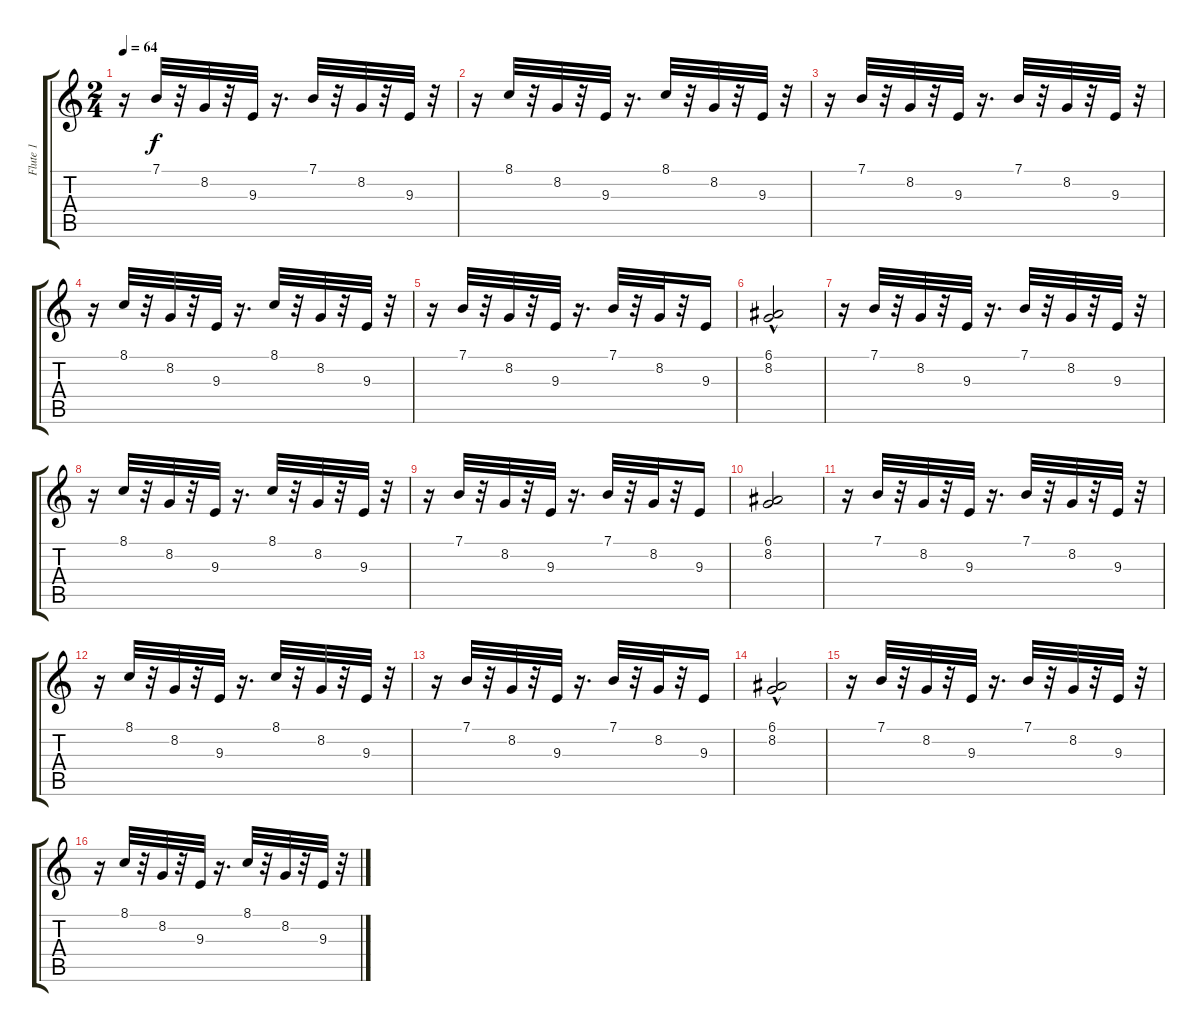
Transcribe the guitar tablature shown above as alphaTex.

\track ("Flute 1" "Flute 1") {instrument flute}
\staff {score tabs}
\tuning (E4 B3 G3 D3 A2 E2) {hide}
\ts (2 4)
\tempo 64
\clef g2
\ks c
r.16{dy f} 7.1.32 r.32 8.2.32 r.32 9.3.32 r.16{d} 7.1.32 r.32 8.2.32 r.32 9.3.32 r.32 |
r.16 8.1.32 r.32 8.2.32 r.32 9.3.32 r.16{d} 8.1.32 r.32 8.2.32 r.32 9.3.32 r.32 |
r.16 7.1.32 r.32 8.2.32 r.32 9.3.32 r.16{d} 7.1.32 r.32 8.2.32 r.32 9.3.32 r.32 |
r.16 8.1.32 r.32 8.2.32 r.32 9.3.32 r.16{d} 8.1.32 r.32 8.2.32 r.32 9.3.32 r.32 |
r.16 7.1.32 r.32 8.2.32 r.32 9.3.32 r.16{d} 7.1.32 r.32 8.2.32 r.32 9.3.16 |
(6.1 8.2{hac}).2 |
r.16 7.1.32 r.32 8.2.32 r.32 9.3.32 r.16{d} 7.1.32 r.32 8.2.32 r.32 9.3.32 r.32 |
r.16 8.1.32 r.32 8.2.32 r.32 9.3.32 r.16{d} 8.1.32 r.32 8.2.32 r.32 9.3.32 r.32 |
r.16 7.1.32 r.32 8.2.32 r.32 9.3.32 r.16{d} 7.1.32 r.32 8.2.32 r.32 9.3.16 |
(6.1 8.2).2 |
r.16 7.1.32 r.32 8.2.32 r.32 9.3.32 r.16{d} 7.1.32 r.32 8.2.32 r.32 9.3.32 r.32 |
r.16 8.1.32 r.32 8.2.32 r.32 9.3.32 r.16{d} 8.1.32 r.32 8.2.32 r.32 9.3.32 r.32 |
r.16 7.1.32 r.32 8.2.32 r.32 9.3.32 r.16{d} 7.1.32 r.32 8.2.32 r.32 9.3.16 |
(6.1 8.2{hac}).2 |
r.16 7.1.32 r.32 8.2.32 r.32 9.3.32 r.16{d} 7.1.32 r.32 8.2.32 r.32 9.3.32 r.32 |
r.16 8.1.32 r.32 8.2.32 r.32 9.3.32 r.16{d} 8.1.32 r.32 8.2.32 r.32 9.3.32 r.32
